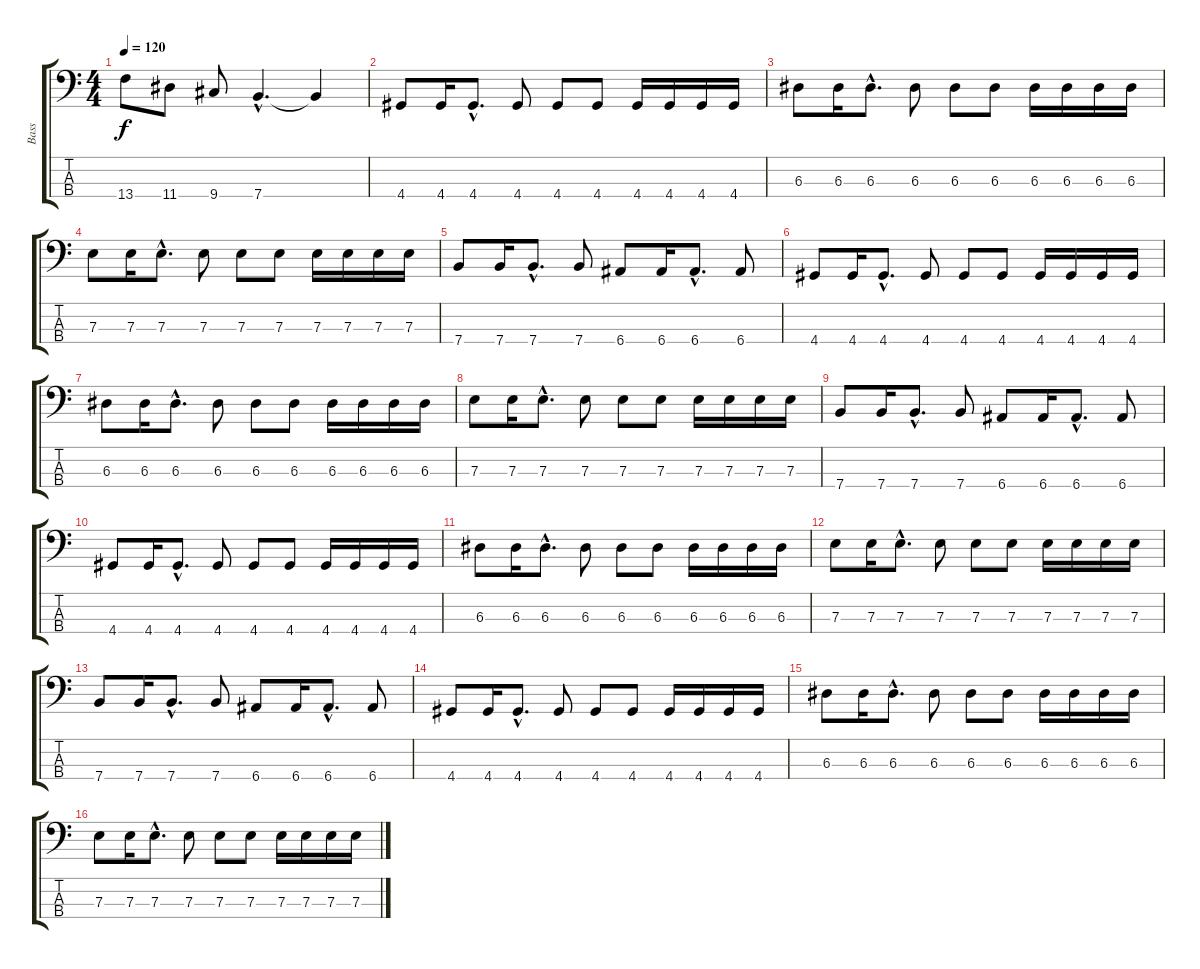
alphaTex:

\track ("Bass" "Bass") {instrument electricbassfinger}
\staff {score tabs}
\tuning (G2 D2 A1 E1) {hide}
\ts (4 4)
\tempo 120
\clef f4
\ks c
13.4.8{dy f} 11.4.8 9.4.8 7.4{hac}.4{d} 7.4{t}.4 |
4.4.8 4.4.16 4.4{hac}.8{d} 4.4.8 4.4.8 4.4.8 4.4.16 4.4.16 4.4.16 4.4.16 |
6.3.8 6.3.16 6.3{hac}.8{d} 6.3.8 6.3.8 6.3.8 6.3.16 6.3.16 6.3.16 6.3.16 |
7.3.8 7.3.16 7.3{hac}.8{d} 7.3.8 7.3.8 7.3.8 7.3.16 7.3.16 7.3.16 7.3.16 |
7.4.8 7.4.16 7.4{hac}.8{d} 7.4.8 6.4.8 6.4.16 6.4{hac}.8{d} 6.4.8 |
4.4.8 4.4.16 4.4{hac}.8{d} 4.4.8 4.4.8 4.4.8 4.4.16 4.4.16 4.4.16 4.4.16 |
6.3.8 6.3.16 6.3{hac}.8{d} 6.3.8 6.3.8 6.3.8 6.3.16 6.3.16 6.3.16 6.3.16 |
7.3.8 7.3.16 7.3{hac}.8{d} 7.3.8 7.3.8 7.3.8 7.3.16 7.3.16 7.3.16 7.3.16 |
7.4.8 7.4.16 7.4{hac}.8{d} 7.4.8 6.4.8 6.4.16 6.4{hac}.8{d} 6.4.8 |
4.4.8 4.4.16 4.4{hac}.8{d} 4.4.8 4.4.8 4.4.8 4.4.16 4.4.16 4.4.16 4.4.16 |
6.3.8 6.3.16 6.3{hac}.8{d} 6.3.8 6.3.8 6.3.8 6.3.16 6.3.16 6.3.16 6.3.16 |
7.3.8 7.3.16 7.3{hac}.8{d} 7.3.8 7.3.8 7.3.8 7.3.16 7.3.16 7.3.16 7.3.16 |
7.4.8 7.4.16 7.4{hac}.8{d} 7.4.8 6.4.8 6.4.16 6.4{hac}.8{d} 6.4.8 |
4.4.8 4.4.16 4.4{hac}.8{d} 4.4.8 4.4.8 4.4.8 4.4.16 4.4.16 4.4.16 4.4.16 |
6.3.8 6.3.16 6.3{hac}.8{d} 6.3.8 6.3.8 6.3.8 6.3.16 6.3.16 6.3.16 6.3.16 |
7.3.8 7.3.16 7.3{hac}.8{d} 7.3.8 7.3.8 7.3.8 7.3.16 7.3.16 7.3.16 7.3.16
